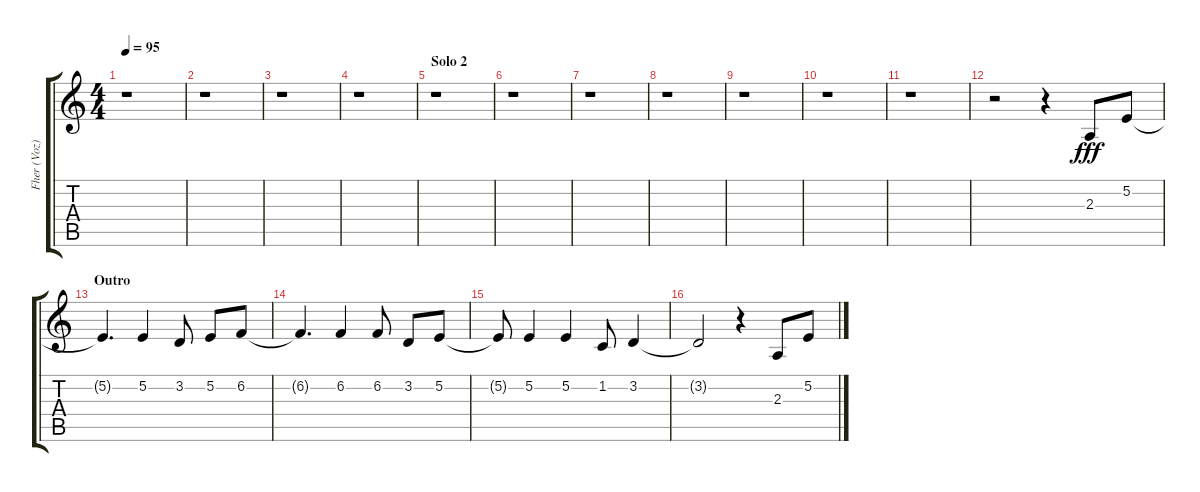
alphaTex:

\track ("Fher (Voz)" "Fher (Voz)") {instrument violin}
\staff {score tabs}
\tuning (E4 B3 G3 D3 A2 E2) {hide}
\ts (4 4)
\tempo 95
\clef g2
\ks c
r.1{dy fff} |
r.1 |
r.1 |
r.1 |
\section ("" "Solo 2")
r.1 |
r.1 |
r.1 |
r.1 |
r.1 |
r.1 |
r.1 |
r.2 r.4 2.3.8 5.2.8 |
\section ("" "Outro")
5.2{t}.4{d} 5.2.4 3.2.8 5.2.8 6.2.8 |
6.2{t}.4{d} 6.2.4 6.2.8 3.2.8 5.2.8 |
5.2{t}.8 5.2.4 5.2.4 1.2.8 3.2.4 |
3.2{t}.2 r.4 2.3.8 5.2.8
